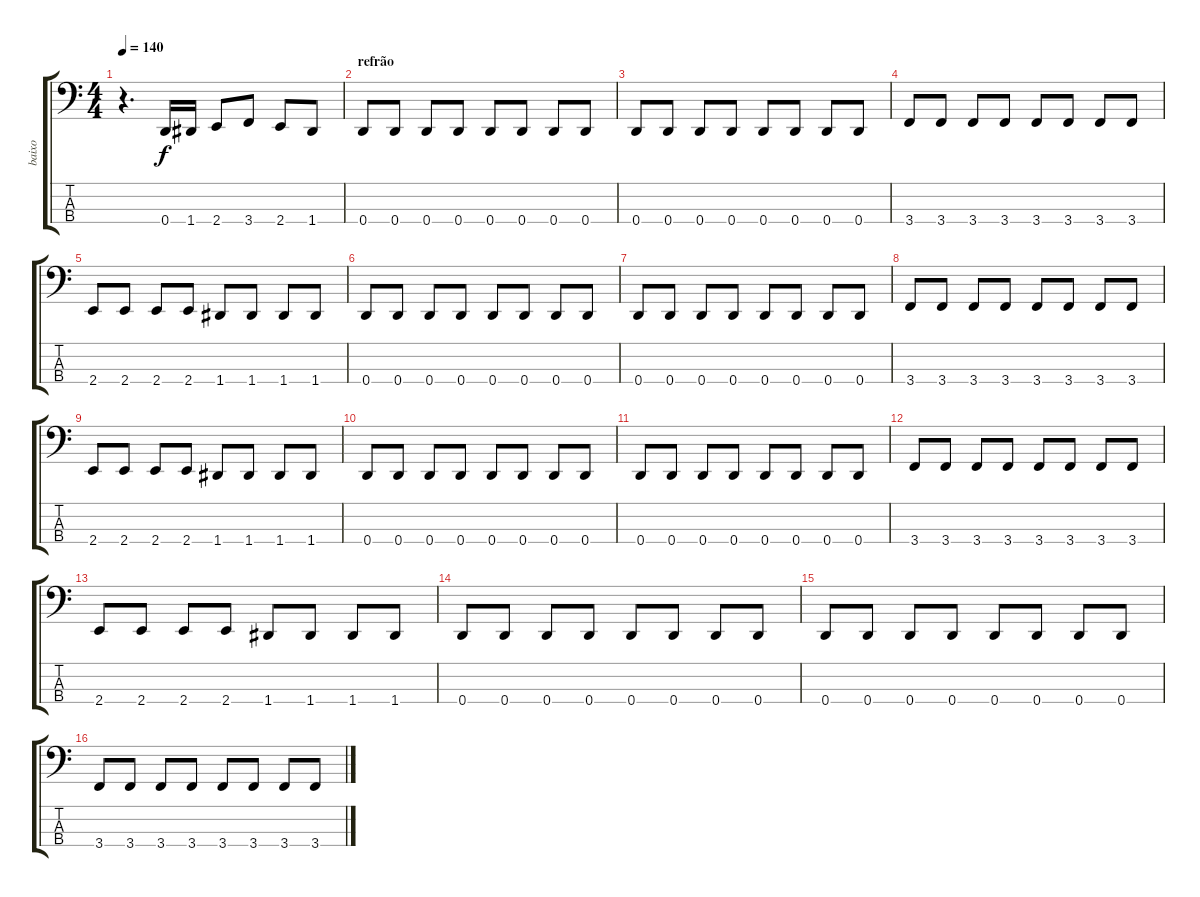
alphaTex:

\track ("baixo" "baixo") {instrument electricbasspick}
\staff {score tabs}
\tuning (G2 D2 A1 D1) {hide}
\ts (4 4)
\tempo 140
\clef f4
\ks c
r.4{d dy f} 0.4.16 1.4.16 2.4.8 3.4.8 2.4.8 1.4.8 |
\section ("" "refrão")
0.4.8 0.4.8 0.4.8 0.4.8 0.4.8 0.4.8 0.4.8 0.4.8 |
0.4.8 0.4.8 0.4.8 0.4.8 0.4.8 0.4.8 0.4.8 0.4.8 |
3.4.8 3.4.8 3.4.8 3.4.8 3.4.8 3.4.8 3.4.8 3.4.8 |
2.4.8 2.4.8 2.4.8 2.4.8 1.4.8 1.4.8 1.4.8 1.4.8 |
0.4.8 0.4.8 0.4.8 0.4.8 0.4.8 0.4.8 0.4.8 0.4.8 |
0.4.8 0.4.8 0.4.8 0.4.8 0.4.8 0.4.8 0.4.8 0.4.8 |
3.4.8 3.4.8 3.4.8 3.4.8 3.4.8 3.4.8 3.4.8 3.4.8 |
2.4.8 2.4.8 2.4.8 2.4.8 1.4.8 1.4.8 1.4.8 1.4.8 |
0.4.8 0.4.8 0.4.8 0.4.8 0.4.8 0.4.8 0.4.8 0.4.8 |
0.4.8 0.4.8 0.4.8 0.4.8 0.4.8 0.4.8 0.4.8 0.4.8 |
3.4.8 3.4.8 3.4.8 3.4.8 3.4.8 3.4.8 3.4.8 3.4.8 |
2.4.8 2.4.8 2.4.8 2.4.8 1.4.8 1.4.8 1.4.8 1.4.8 |
0.4.8 0.4.8 0.4.8 0.4.8 0.4.8 0.4.8 0.4.8 0.4.8 |
0.4.8 0.4.8 0.4.8 0.4.8 0.4.8 0.4.8 0.4.8 0.4.8 |
3.4.8 3.4.8 3.4.8 3.4.8 3.4.8 3.4.8 3.4.8 3.4.8
